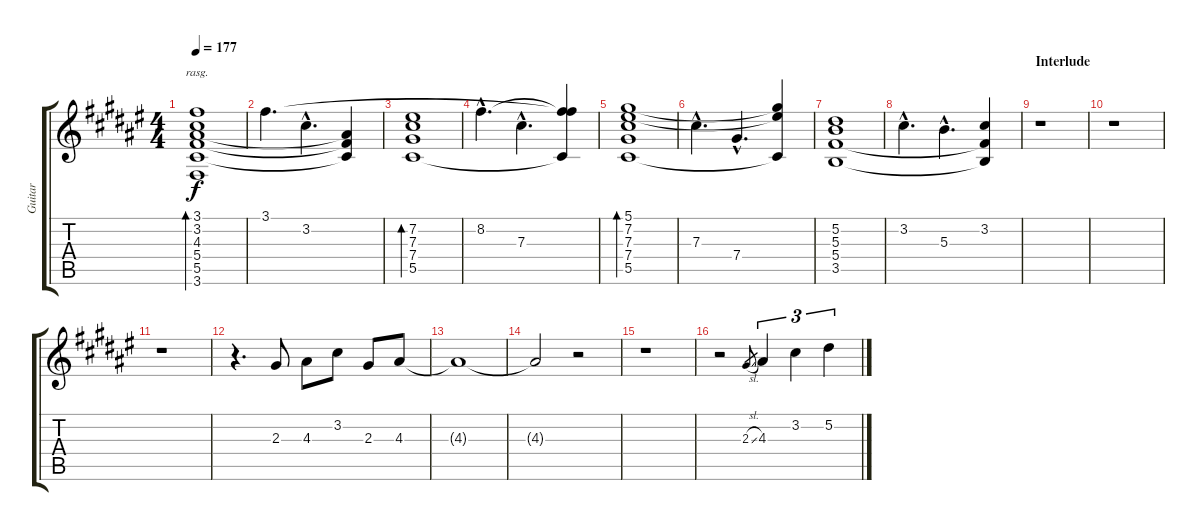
\track ("Guitar" "Guitar") {instrument overdrivenguitar}
\staff {score tabs}
\tuning (Eb4 Bb3 Gb3 Db3 Ab2 Eb2) {hide}
\ts (4 4)
\tempo 177
\clef g2
\ks d#minor
(3.1 3.2 4.3 5.4 5.5 3.6).1{bd 120 rasg ii dy f} |
3.1.4{d} 3.2{hac}.4{d} (4.3{t} 5.4{t} 5.5{t}).4 |
(7.2 7.3 7.4 5.5).1{bd 60} |
8.2{hac}.4{d} 7.3{hac}.4{d} (3.1{t} 8.2{t} 5.5{t}).4 |
(5.1 7.2 7.3 7.4 5.5).1{bd 60} |
7.3{hac}.4{d} 7.4{hac}.4{d} (5.1{t} 7.2{t} 5.5{t}).4 |
(5.2 5.3 5.4 3.5).1 |
3.2{hac}.4{d} 5.3{hac}.4{d} (3.2 5.4{t} 3.5{t}).4 |
\section ("" "Interlude")
r.1 |
r.1 |
r.1 |
r.4{d} 2.3.8 4.3.8 3.2.8 2.3.8 4.3.8 |
4.3{t}.1 |
4.3{t}.2 r.2 |
r.1 |
r.2 2.3{sl}.8{gr} 4.3.4{tu (3 2)} 3.2.4{tu (3 2)} 5.2.4{tu (3 2)}
